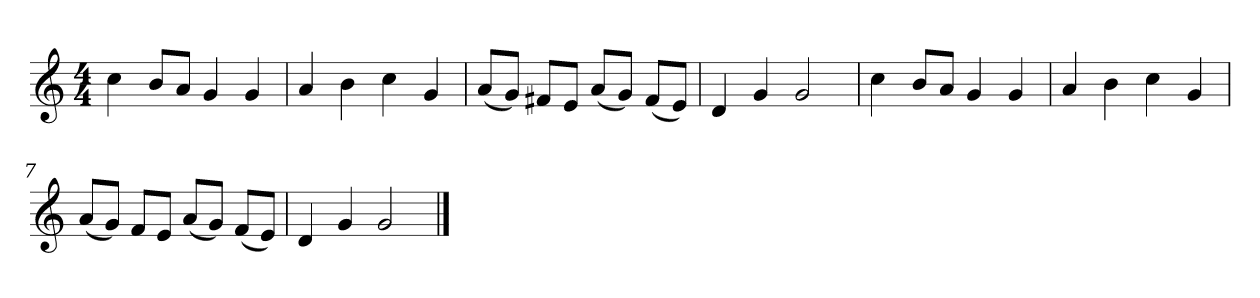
**kern
*part1
*staff1
*k[]
*M4/4
*MM120
=1
4cc
8bL
8aJ
4g
4g
=2
4a
4b
4cc
4g
=3
(8aL
8gJ)
8f#XL
8eJ
(8aL
8gJ)
(8f#L
8eJ)
=4
4d
4g
2g
=5
4cc
8bL
8aJ
4g
4g
=6
4a
4b
4cc
4g
=7
(8aL
8gJ)
8fL
8eJ
(8aL
8gJ)
(8fL
8eJ)
=8
4d
4g
2g
==
*-
